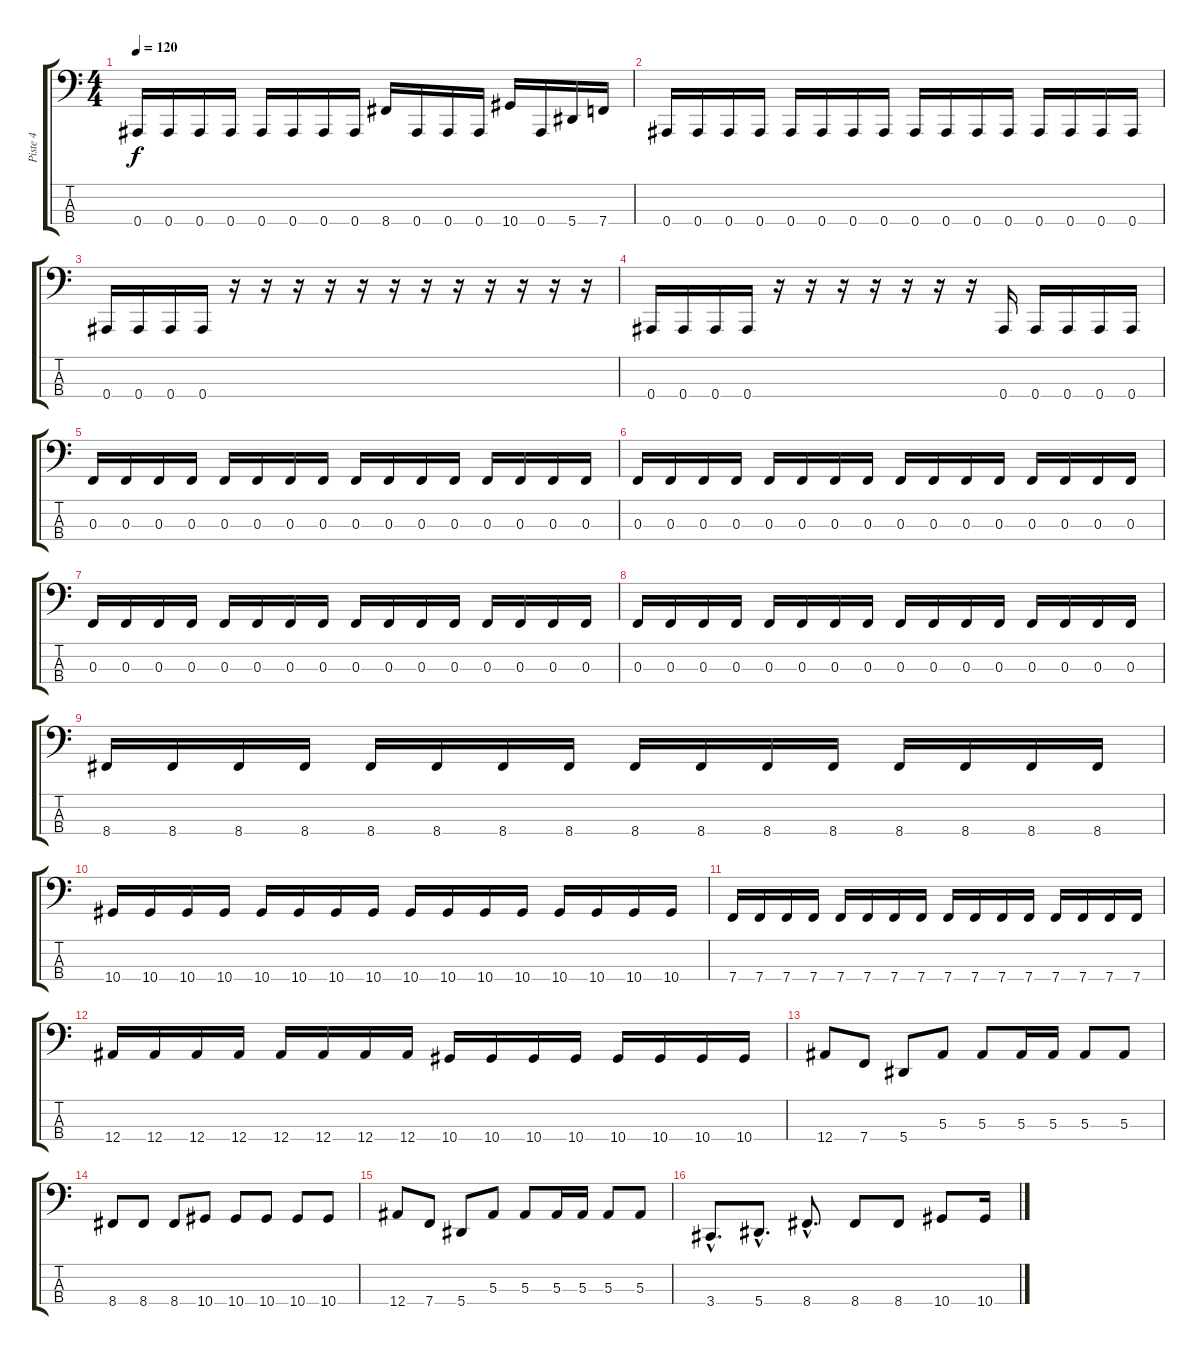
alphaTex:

\track ("Piste 4" "Piste 4") {instrument electricbassfinger}
\staff {score tabs}
\tuning (Eb2 Bb1 F1 Bb0) {hide}
\ts (4 4)
\tempo 120
\clef f4
\ks c
0.4.16{dy f} 0.4.16 0.4.16 0.4.16 0.4.16 0.4.16 0.4.16 0.4.16 8.4.16 0.4.16 0.4.16 0.4.16 10.4.16 0.4.16 5.4.16 7.4.16 |
0.4.16 0.4.16 0.4.16 0.4.16 0.4.16 0.4.16 0.4.16 0.4.16 0.4.16 0.4.16 0.4.16 0.4.16 0.4.16 0.4.16 0.4.16 0.4.16 |
0.4.16 0.4.16 0.4.16 0.4.16 r.16 r.16 r.16 r.16 r.16 r.16 r.16 r.16 r.16 r.16 r.16 r.16 |
0.4.16 0.4.16 0.4.16 0.4.16 r.16 r.16 r.16 r.16 r.16 r.16 r.16 0.4.16 0.4.16 0.4.16 0.4.16 0.4.16 |
0.3.16 0.3.16 0.3.16 0.3.16 0.3.16 0.3.16 0.3.16 0.3.16 0.3.16 0.3.16 0.3.16 0.3.16 0.3.16 0.3.16 0.3.16 0.3.16 |
0.3.16 0.3.16 0.3.16 0.3.16 0.3.16 0.3.16 0.3.16 0.3.16 0.3.16 0.3.16 0.3.16 0.3.16 0.3.16 0.3.16 0.3.16 0.3.16 |
0.3.16 0.3.16 0.3.16 0.3.16 0.3.16 0.3.16 0.3.16 0.3.16 0.3.16 0.3.16 0.3.16 0.3.16 0.3.16 0.3.16 0.3.16 0.3.16 |
0.3.16 0.3.16 0.3.16 0.3.16 0.3.16 0.3.16 0.3.16 0.3.16 0.3.16 0.3.16 0.3.16 0.3.16 0.3.16 0.3.16 0.3.16 0.3.16 |
8.4.16 8.4.16 8.4.16 8.4.16 8.4.16 8.4.16 8.4.16 8.4.16 8.4.16 8.4.16 8.4.16 8.4.16 8.4.16 8.4.16 8.4.16 8.4.16 |
10.4.16 10.4.16 10.4.16 10.4.16 10.4.16 10.4.16 10.4.16 10.4.16 10.4.16 10.4.16 10.4.16 10.4.16 10.4.16 10.4.16 10.4.16 10.4.16 |
7.4.16 7.4.16 7.4.16 7.4.16 7.4.16 7.4.16 7.4.16 7.4.16 7.4.16 7.4.16 7.4.16 7.4.16 7.4.16 7.4.16 7.4.16 7.4.16 |
12.4.16 12.4.16 12.4.16 12.4.16 12.4.16 12.4.16 12.4.16 12.4.16 10.4.16 10.4.16 10.4.16 10.4.16 10.4.16 10.4.16 10.4.16 10.4.16 |
12.4.8 7.4.8 5.4.8 5.3.8 5.3.8 5.3.16 5.3.16 5.3.8 5.3.8 |
8.4.8 8.4.8 8.4.8 10.4.8 10.4.8 10.4.8 10.4.8 10.4.8 |
12.4.8 7.4.8 5.4.8 5.3.8 5.3.8 5.3.16 5.3.16 5.3.8 5.3.8 |
3.4{hac}.8{d} 5.4{hac}.8{d} 8.4{hac}.8{d} 8.4.8 8.4.8 10.4.8 10.4.16
